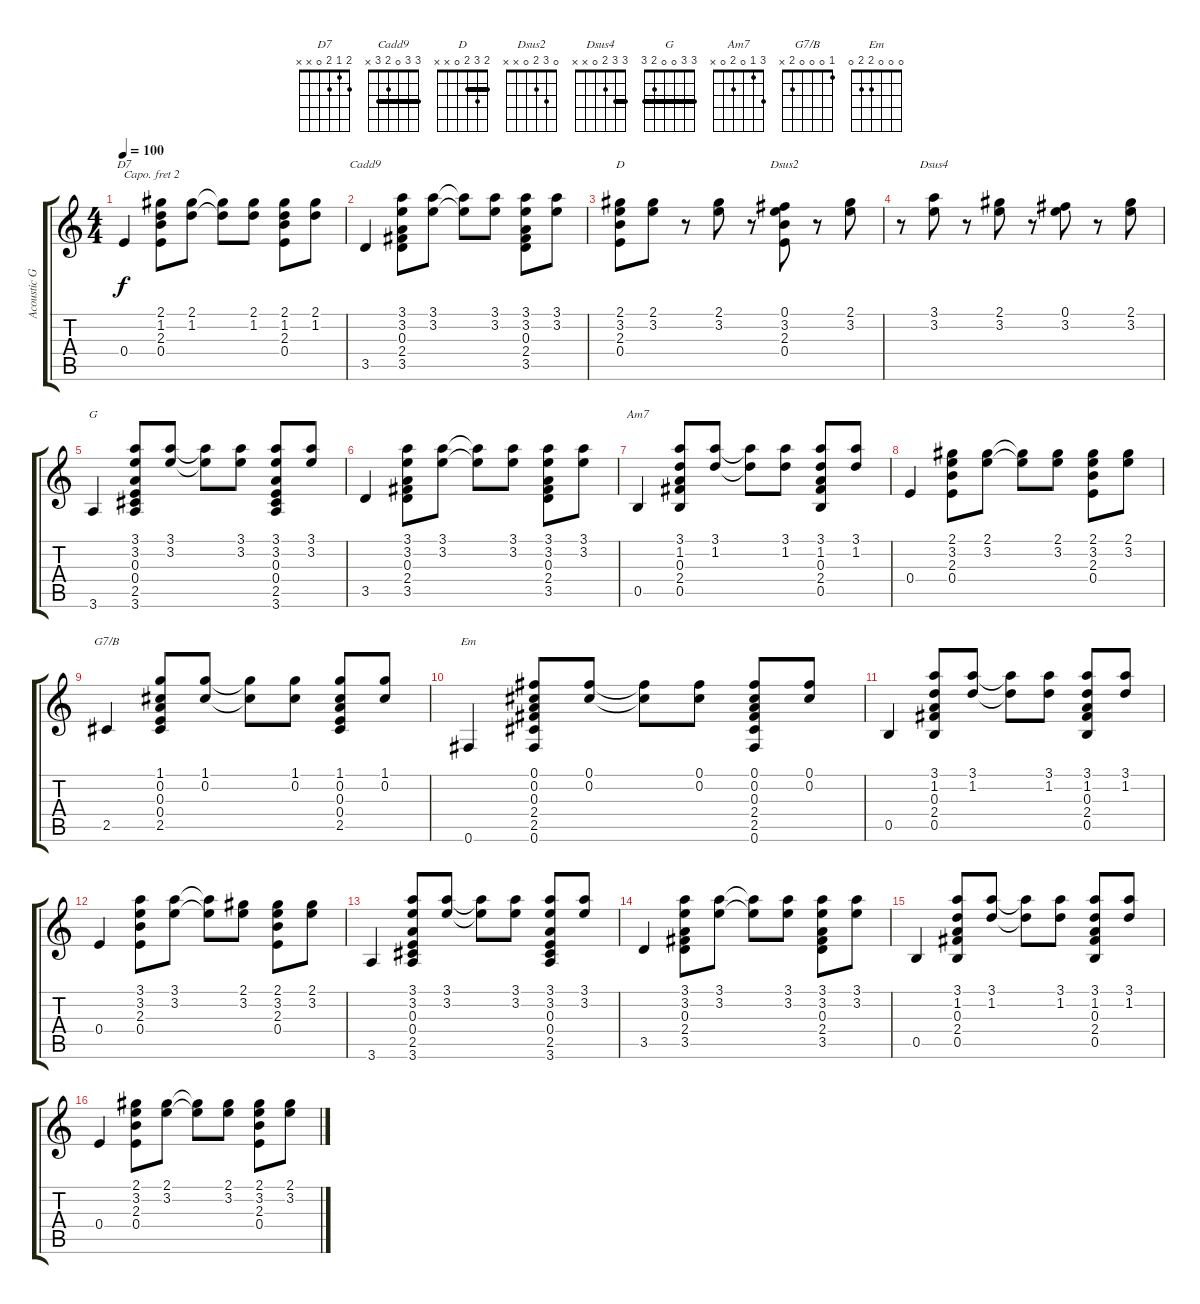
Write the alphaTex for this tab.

\track ("Acoustic Guitar" "Acoustic G") {instrument acousticguitarnylon}
\staff {score tabs}
\capo 2
\tuning (E4 B3 G3 D3 A2 E2) {hide}
\chord ("D7" 2 1 2 0 x x)
\chord ("Cadd9" 3 3 0 2 3 x) {barre 3}
\chord ("D" 2 3 2 0 x x) {barre 2}
\chord ("Dsus2" 0 3 2 0 x x)
\chord ("Dsus4" 3 3 2 0 x x) {barre 3}
\chord ("G" 3 3 0 0 2 3) {barre 3}
\chord ("Am7" 3 1 0 2 0 x)
\chord ("G7/B" 1 0 0 0 2 x)
\chord ("Em" 0 0 0 2 2 0)
\ts (4 4)
\tempo 100
\clef g2
\ks c
0.4.4{ch "D7" dy f} (2.1 1.2 2.3 0.4).8 (2.1 1.2).8 (2.1{t} 1.2{t}).8 (2.1 1.2).8 (2.1 1.2 2.3 0.4).8 (2.1 1.2).8 |
3.5.4{ch "Cadd9"} (3.1 3.2 0.3 2.4 3.5).8 (3.1 3.2).8 (3.1{t} 3.2{t}).8 (3.1 3.2).8 (3.1 3.2 0.3 2.4 3.5).8 (3.1 3.2).8 |
(2.1 3.2 2.3 0.4).8{ch "D"} (2.1 3.2).8 r.8 (2.1 3.2).8 r.8 (0.1 3.2 2.3 0.4).8{ch "Dsus2"} r.8 (2.1 3.2).8 |
r.8 (3.1 3.2).8{ch "Dsus4"} r.8 (2.1 3.2).8 r.8 (0.1 3.2).8 r.8 (2.1 3.2).8 |
3.6.4{ch "G"} (3.1 3.2 0.3 0.4 2.5 3.6).8 (3.1 3.2).8 (3.1{t} 3.2{t}).8 (3.1 3.2).8 (3.1 3.2 0.3 0.4 2.5 3.6).8 (3.1 3.2).8 |
3.5.4 (3.1 3.2 0.3 2.4 3.5).8 (3.1 3.2).8 (3.1{t} 3.2{t}).8 (3.1 3.2).8 (3.1 3.2 0.3 2.4 3.5).8 (3.1 3.2).8 |
0.5.4{ch "Am7"} (3.1 1.2 0.3 2.4 0.5).8 (3.1 1.2).8 (3.1{t} 1.2{t}).8 (3.1 1.2).8 (3.1 1.2 0.3 2.4 0.5).8 (3.1 1.2).8 |
0.4.4 (2.1 3.2 2.3 0.4).8 (2.1 3.2).8 (2.1{t} 3.2{t}).8 (2.1 3.2).8 (2.1 3.2 2.3 0.4).8 (2.1 3.2).8 |
2.5.4{ch "G7/B"} (1.1 0.2 0.3 0.4 2.5).8 (1.1 0.2).8 (1.1{t} 0.2{t}).8 (1.1 0.2).8 (1.1 0.2 0.3 0.4 2.5).8 (1.1 0.2).8 |
0.6.4{ch "Em"} (0.1 0.2 0.3 2.4 2.5 0.6).8 (0.1 0.2).8 (0.1{t} 0.2{t}).8 (0.1 0.2).8 (0.1 0.2 0.3 2.4 2.5 0.6).8 (0.1 0.2).8 |
0.5.4 (3.1 1.2 0.3 2.4 0.5).8 (3.1 1.2).8 (3.1{t} 1.2{t}).8 (3.1 1.2).8 (3.1 1.2 0.3 2.4 0.5).8 (3.1 1.2).8 |
0.4.4 (3.1 3.2 2.3 0.4).8 (3.1 3.2).8 (3.1{t} 3.2{t}).8 (2.1 3.2).8 (2.1 3.2 2.3 0.4).8 (2.1 3.2).8 |
3.6.4 (3.1 3.2 0.3 0.4 2.5 3.6).8 (3.1 3.2).8 (3.1{t} 3.2{t}).8 (3.1 3.2).8 (3.1 3.2 0.3 0.4 2.5 3.6).8 (3.1 3.2).8 |
3.5.4 (3.1 3.2 0.3 2.4 3.5).8 (3.1 3.2).8 (3.1{t} 3.2{t}).8 (3.1 3.2).8 (3.1 3.2 0.3 2.4 3.5).8 (3.1 3.2).8 |
0.5.4 (3.1 1.2 0.3 2.4 0.5).8 (3.1 1.2).8 (3.1{t} 1.2{t}).8 (3.1 1.2).8 (3.1 1.2 0.3 2.4 0.5).8 (3.1 1.2).8 |
0.4.4 (2.1 3.2 2.3 0.4).8 (2.1 3.2).8 (2.1{t} 3.2{t}).8 (2.1 3.2).8 (2.1 3.2 2.3 0.4).8 (2.1 3.2).8
